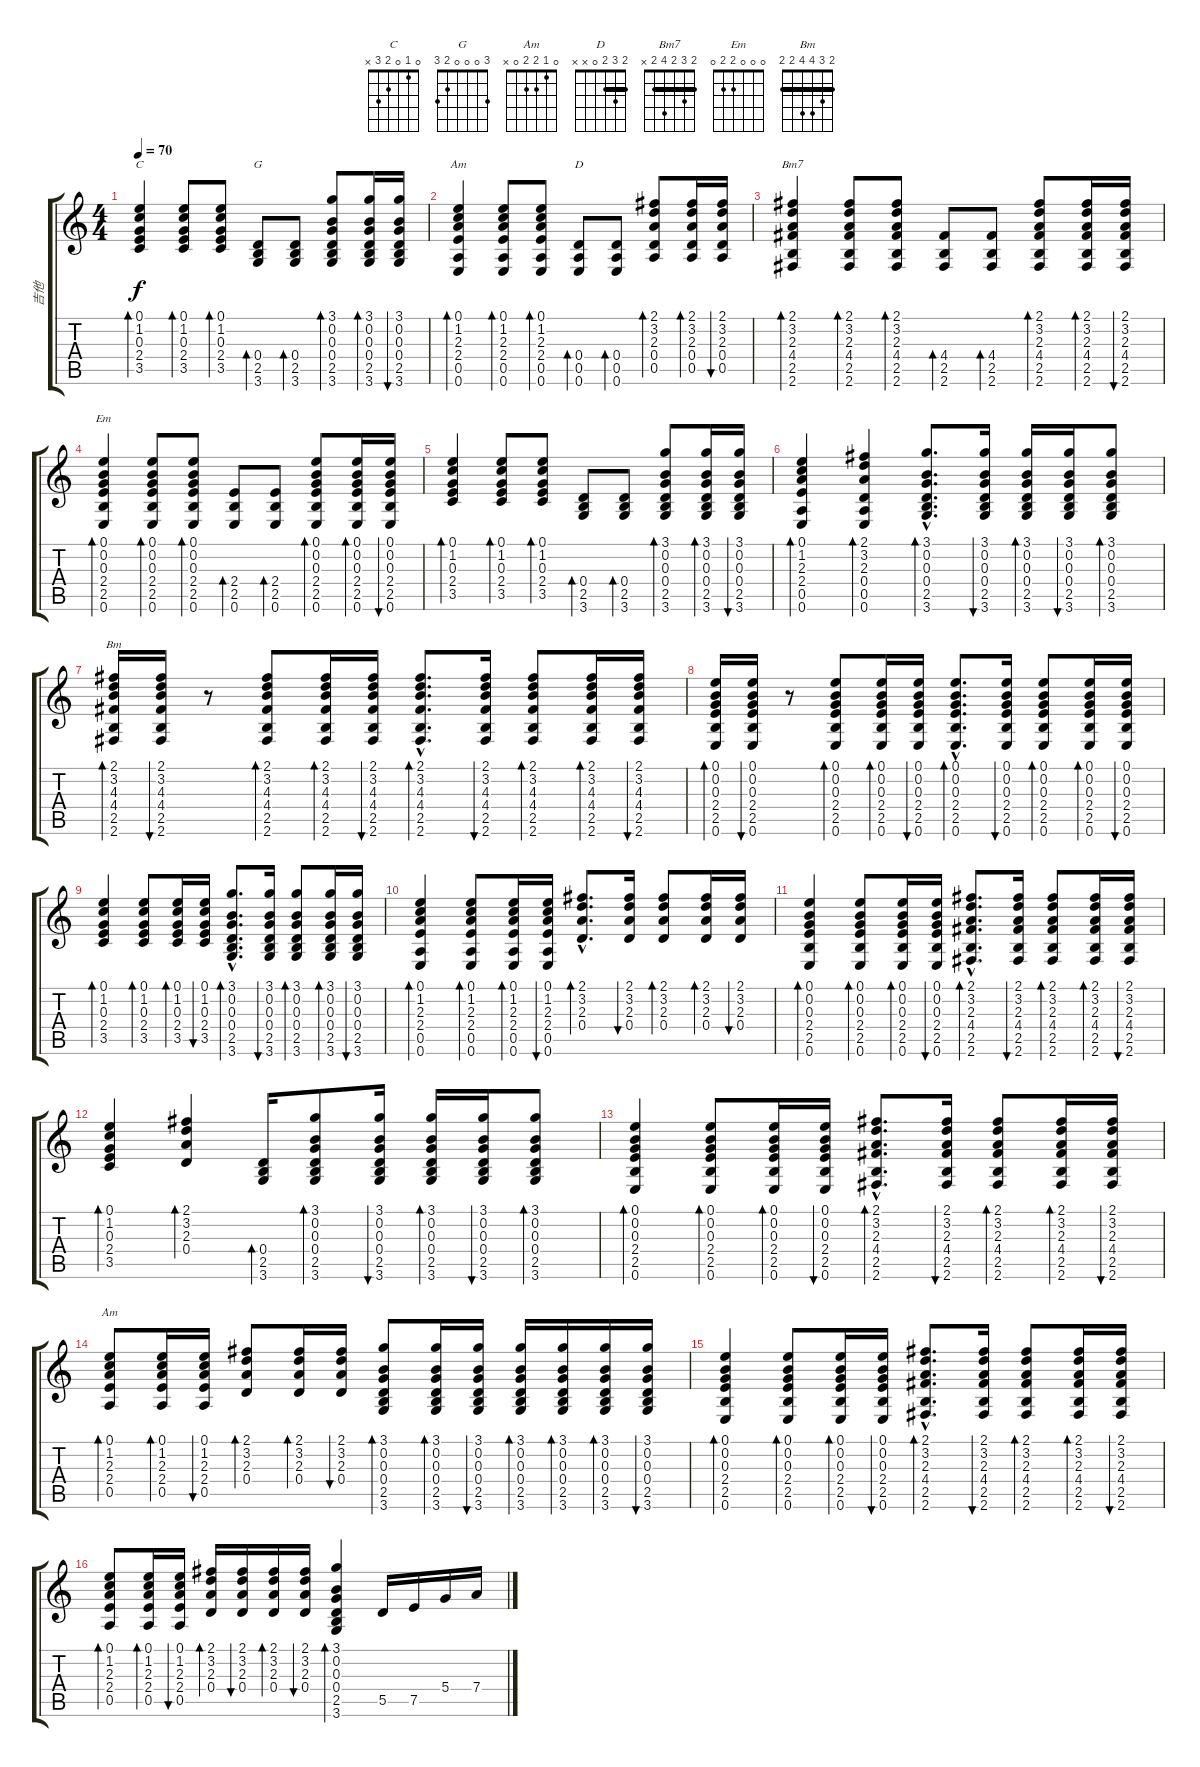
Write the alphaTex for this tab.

\track ("吉他" "吉他") {instrument overdrivenguitar}
\staff {score tabs}
\tuning (E4 B3 G3 D3 A2 E2) {hide}
\chord ("C" 0 1 0 2 3 x)
\chord ("G" 3 0 0 0 2 3)
\chord ("Am" 0 1 2 2 0 0)
\chord ("D" 2 3 2 0 x x) {barre 2}
\chord ("Bm7" 2 3 2 4 2 x) {barre 2}
\chord ("Em" 0 0 0 2 2 0)
\chord ("Bm" 2 3 4 4 2 2) {barre 2}
\chord ("Am" 0 1 2 2 0 x)
\ts (4 4)
\tempo 70
\clef g2
\ks c
(0.1 1.2 0.3 2.4 3.5).4{bd 30 ch "C" dy f} (0.1 1.2 0.3 2.4 3.5).8{bd 30} (0.1 1.2 0.3 2.4 3.5).8{bd 30} (0.4 2.5 3.6).8{bd 30 ch "G"} (0.4 2.5 3.6).8{bd 30} (3.1 0.2 0.3 0.4 2.5 3.6).8{bd 30} (3.1 0.2 0.3 0.4 2.5 3.6).16{bd 30} (3.1 0.2 0.3 0.4 2.5 3.6).16{bu 30} |
(0.1 1.2 2.3 2.4 0.5 0.6).4{bd 30 ch "Am"} (0.1 1.2 2.3 2.4 0.5 0.6).8{bd 30} (0.1 1.2 2.3 2.4 0.5 0.6).8{bd 30} (0.4 0.5 0.6).8{bd 30 ch "D"} (0.4 0.5 0.6).8{bd 30} (2.1 3.2 2.3 0.4 0.5).8{bd 30} (2.1 3.2 2.3 0.4 0.5).16{bd 30} (2.1 3.2 2.3 0.4 0.5).16{bu 30} |
(2.1 3.2 2.3 4.4 2.5 2.6).4{bd 30 ch "Bm7"} (2.1 3.2 2.3 4.4 2.5 2.6).8{bd 30} (2.1 3.2 2.3 4.4 2.5 2.6).8{bd 30} (4.4 2.5 2.6).8{bd 30} (4.4 2.5 2.6).8{bd 30} (2.1 3.2 2.3 4.4 2.5 2.6).8{bd 30} (2.1 3.2 2.3 4.4 2.5 2.6).16{bd 30} (2.1 3.2 2.3 4.4 2.5 2.6).16{bu 30} |
(0.1 0.2 0.3 2.4 2.5 0.6).4{bd 30 ch "Em"} (0.1 0.2 0.3 2.4 2.5 0.6).8{bd 30} (0.1 0.2 0.3 2.4 2.5 0.6).8{bd 30} (2.4 2.5 0.6).8{bd 30} (2.4 2.5 0.6).8{bd 30} (0.1 0.2 0.3 2.4 2.5 0.6).8{bd 30} (0.1 0.2 0.3 2.4 2.5 0.6).16{bd 30} (0.1 0.2 0.3 2.4 2.5 0.6).16{bu 30} |
(0.1 1.2 0.3 2.4 3.5).4{bd 30} (0.1 1.2 0.3 2.4 3.5).8{bd 30} (0.1 1.2 0.3 2.4 3.5).8{bd 30} (0.4 2.5 3.6).8{bd 30} (0.4 2.5 3.6).8{bd 30} (3.1 0.2 0.3 0.4 2.5 3.6).8{bd 30} (3.1 0.2 0.3 0.4 2.5 3.6).16{bd 30} (3.1 0.2 0.3 0.4 2.5 3.6).16{bu 30} |
(0.1 1.2 2.3 2.4 0.5 0.6).4{bd 30} (2.1 3.2 2.3 0.4 0.5 0.6).4{bd 30} (3.1{hac} 0.2{hac} 0.3{hac} 0.4{hac} 2.5{hac} 3.6{hac}).8{d bd 30} (3.1 0.2 0.3 0.4 2.5 3.6).16{bu 30} (3.1 0.2 0.3 0.4 2.5 3.6).16{bd 30} (3.1 0.2 0.3 0.4 2.5 3.6).16{bu 30} (3.1 0.2 0.3 0.4 2.5 3.6).8{bd 30} |
(2.1 3.2 4.3 4.4 2.5 2.6).16{bd 30 ch "Bm" volume 11} (2.1 3.2 4.3 4.4 2.5 2.6).16{bu 30} r.8 (2.1 3.2 4.3 4.4 2.5 2.6).8{bd 30 volume 8} (2.1 3.2 4.3 4.4 2.5 2.6).16{bd 30} (2.1 3.2 4.3 4.4 2.5 2.6).16{bu 30} (2.1{hac} 3.2{hac} 4.3{hac} 4.4{hac} 2.5{hac} 2.6{hac}).8{d bd 30} (2.1 3.2 4.3 4.4 2.5 2.6).16{bu 30} (2.1 3.2 4.3 4.4 2.5 2.6).8{bd 30} (2.1 3.2 4.3 4.4 2.5 2.6).16{bd 30} (2.1 3.2 4.3 4.4 2.5 2.6).16{bu 30} |
(0.1 0.2 0.3 2.4 2.5 0.6).16{bd 30 volume 11} (0.1 0.2 0.3 2.4 2.5 0.6).16{bu 30} r.8 (0.1 0.2 0.3 2.4 2.5 0.6).8{bd 30 volume 8} (0.1 0.2 0.3 2.4 2.5 0.6).16{bd 30} (0.1 0.2 0.3 2.4 2.5 0.6).16{bu 30} (0.1{hac} 0.2{hac} 0.3{hac} 2.4{hac} 2.5{hac} 0.6{hac}).8{d bd 30} (0.1 0.2 0.3 2.4 2.5 0.6).16{bu 30} (0.1 0.2 0.3 2.4 2.5 0.6).8{bd 30} (0.1 0.2 0.3 2.4 2.5 0.6).16{bd 30} (0.1 0.2 0.3 2.4 2.5 0.6).16{bu 30} |
(0.1 1.2 0.3 2.4 3.5).4{bd 30} (0.1 1.2 0.3 2.4 3.5).8{bd 30} (0.1 1.2 0.3 2.4 3.5).16{bd 30} (0.1 1.2 0.3 2.4 3.5).16{bu 30} (3.1{hac} 0.2{hac} 0.3{hac} 0.4{hac} 2.5{hac} 3.6{hac}).8{d bd 30} (3.1 0.2 0.3 0.4 2.5 3.6).16{bu 30} (3.1 0.2 0.3 0.4 2.5 3.6).8{bd 30} (3.1 0.2 0.3 0.4 2.5 3.6).16{bd 30} (3.1 0.2 0.3 0.4 2.5 3.6).16{bu 30} |
(0.1 1.2 2.3 2.4 0.5 0.6).4{bd 30} (0.1 1.2 2.3 2.4 0.5 0.6).8{bd 30} (0.1 1.2 2.3 2.4 0.5 0.6).16{bd 30} (0.1 1.2 2.3 2.4 0.5 0.6).16{bu 30} (2.1{hac} 3.2{hac} 2.3{hac} 0.4{hac}).8{d bd 30} (2.1 3.2 2.3 0.4).16{bu 30} (2.1 3.2 2.3 0.4).8{bd 30} (2.1 3.2 2.3 0.4).16{bd 30} (2.1 3.2 2.3 0.4).16{bu 30} |
(0.1 0.2 0.3 2.4 2.5 0.6).4{bd 30} (0.1 0.2 0.3 2.4 2.5 0.6).8{bd 30} (0.1 0.2 0.3 2.4 2.5 0.6).16{bd 30} (0.1 0.2 0.3 2.4 2.5 0.6).16{bu 30} (2.1{hac} 3.2{hac} 2.3{hac} 4.4{hac} 2.5{hac} 2.6{hac}).8{d bd 30} (2.1 3.2 2.3 4.4 2.5 2.6).16{bu 30} (2.1 3.2 2.3 4.4 2.5 2.6).8{bd 30} (2.1 3.2 2.3 4.4 2.5 2.6).16{bd 30} (2.1 3.2 2.3 4.4 2.5 2.6).16{bu 30} |
(0.1 1.2 0.3 2.4 3.5).4{bd 30} (2.1 3.2 2.3 0.4).4{bd 30} (0.4 2.5 3.6).16{bd 30} (3.1 0.2 0.3 0.4 2.5 3.6).8{bd 30} (3.1 0.2 0.3 0.4 2.5 3.6).16{bu 30} (3.1 0.2 0.3 0.4 2.5 3.6).16{bd 30} (3.1 0.2 0.3 0.4 2.5 3.6).16{bu 30} (3.1 0.2 0.3 0.4 2.5 3.6).8{bd 30} |
(0.1 0.2 0.3 2.4 2.5 0.6).4{bd 30} (0.1 0.2 0.3 2.4 2.5 0.6).8{bd 30} (0.1 0.2 0.3 2.4 2.5 0.6).16{bd 30} (0.1 0.2 0.3 2.4 2.5 0.6).16{bu 30} (2.1{hac} 3.2{hac} 2.3{hac} 4.4{hac} 2.5{hac} 2.6{hac}).8{d bd 30} (2.1 3.2 2.3 4.4 2.5 2.6).16{bu 30} (2.1 3.2 2.3 4.4 2.5 2.6).8{bd 30} (2.1 3.2 2.3 4.4 2.5 2.6).16{bd 30} (2.1 3.2 2.3 4.4 2.5 2.6).16{bu 30} |
(0.1 1.2 2.3 2.4 0.5).8{bd 30 ch "Am"} (0.1 1.2 2.3 2.4 0.5).16{bd 30} (0.1 1.2 2.3 2.4 0.5).16{bu 30} (2.1 3.2 2.3 0.4).8{bd 30} (2.1 3.2 2.3 0.4).16{bd 30} (2.1 3.2 2.3 0.4).16{bu 30} (3.1 0.2 0.3 0.4 2.5 3.6).8{bd 30} (3.1 0.2 0.3 0.4 2.5 3.6).16{bd 30} (3.1 0.2 0.3 0.4 2.5 3.6).16{bu 30} (3.1 0.2 0.3 0.4 2.5 3.6).16{bd 30} (3.1 0.2 0.3 0.4 2.5 3.6).16{bd 30} (3.1 0.2 0.3 0.4 2.5 3.6).16{bd 30} (3.1 0.2 0.3 0.4 2.5 3.6).16{bu 30} |
(0.1 0.2 0.3 2.4 2.5 0.6).4{bd 30} (0.1 0.2 0.3 2.4 2.5 0.6).8{bd 30} (0.1 0.2 0.3 2.4 2.5 0.6).16{bd 30} (0.1 0.2 0.3 2.4 2.5 0.6).16{bu 30} (2.1{hac} 3.2{hac} 2.3{hac} 4.4{hac} 2.5{hac} 2.6{hac}).8{d bd 30} (2.1 3.2 2.3 4.4 2.5 2.6).16{bu 30} (2.1 3.2 2.3 4.4 2.5 2.6).8{bd 30} (2.1 3.2 2.3 4.4 2.5 2.6).16{bd 30} (2.1 3.2 2.3 4.4 2.5 2.6).16{bu 30} |
(0.1 1.2 2.3 2.4 0.5).8{bd 30} (0.1 1.2 2.3 2.4 0.5).16{bd 30} (0.1 1.2 2.3 2.4 0.5).16{bu 30} (2.1 3.2 2.3 0.4).16{bd 30} (2.1 3.2 2.3 0.4).16{bu 30} (2.1 3.2 2.3 0.4).16{bd 30} (2.1 3.2 2.3 0.4).16{bu 30} (3.1 0.2 0.3 0.4 2.5 3.6).4{bd 240} 5.5.16{volume 16 instrument overdrivenguitar} 7.5.16 5.4.16 7.4.16
